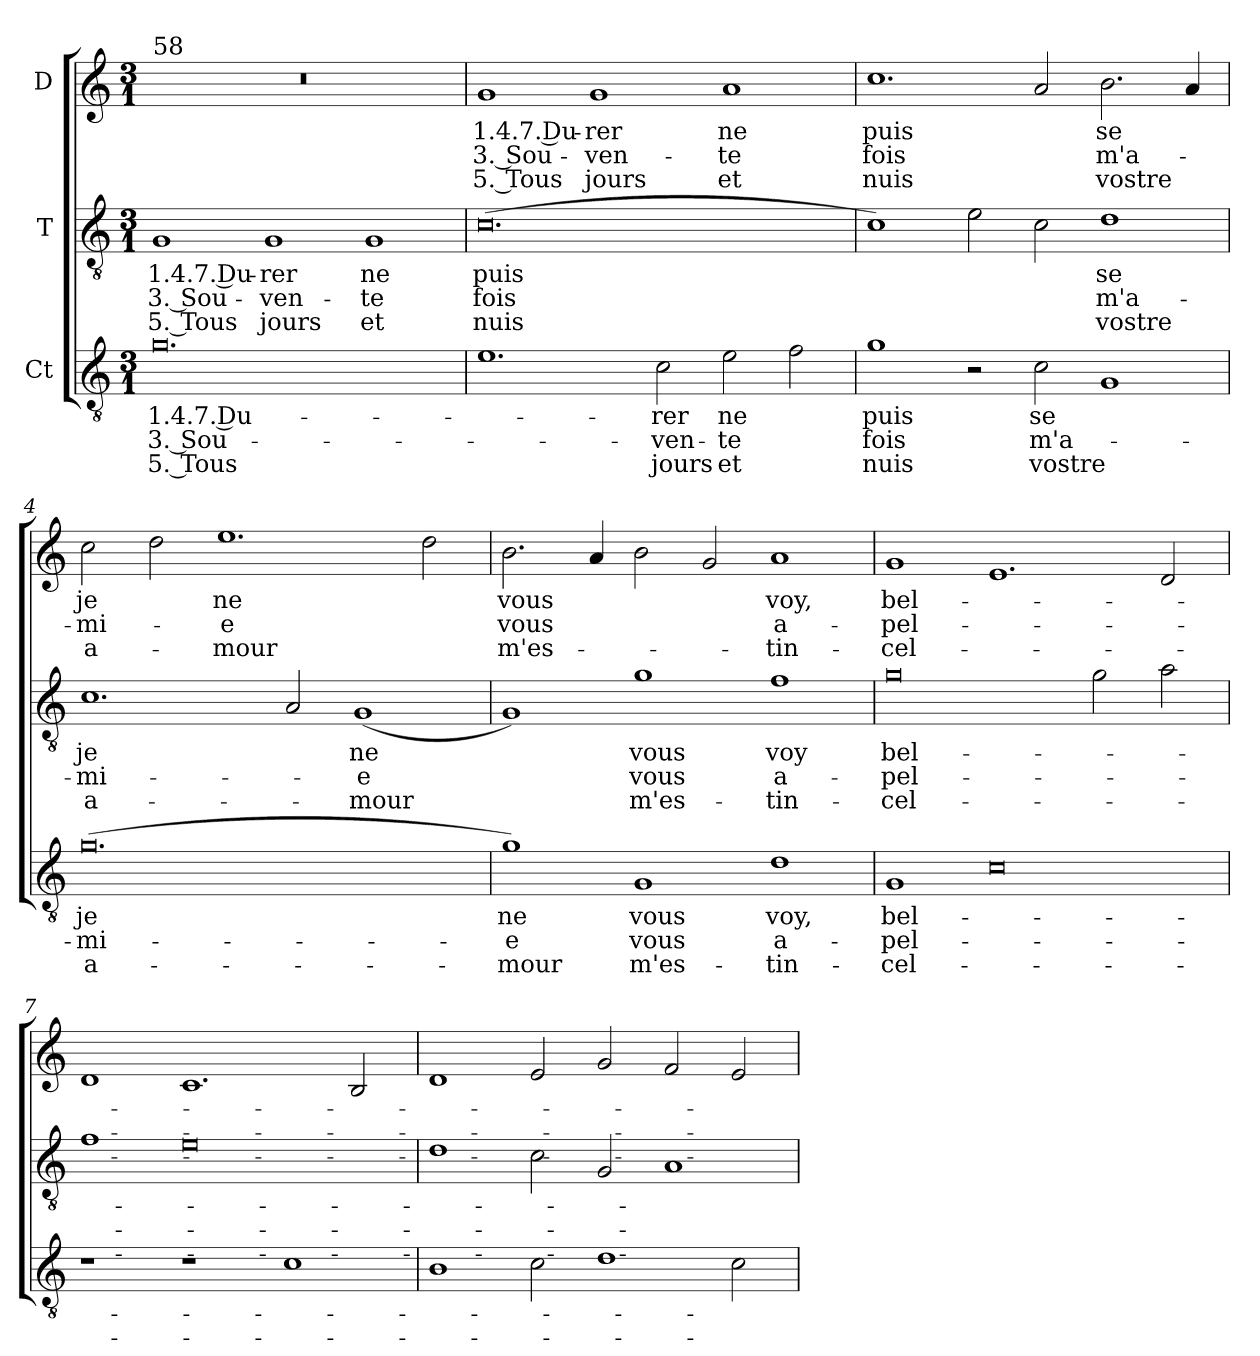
**kern	**text	**text	**text	**kern	**text	**text	**text	**kern	**text	**text	**text
*part3	*part3	*part3	*part3	*part2	*part2	*part2	*part2	*part1	*part1	*part1	*part1
*staff3	*staff3	*staff3	*staff3	*staff2	*staff2	*staff2	*staff2	*staff1	*staff1	*staff1	*staff1
*I"Ct	*	*	*	*I"T	*	*	*	*I"D	*	*	*
!!LO:PB:g=z
*clefGv2	*	*	*	*clefGv2	*	*	*	*clefG2	*	*	*
*ITrd7c12	*	*	*	*ITrd7c12	*	*	*	*	*	*	*
*k[]	*	*	*	*k[]	*	*	*	*k[]	*	*	*
*C:	*	*	*	*C:	*	*	*	*C:	*	*	*
*M3/1	*	*	*	*M3/1	*	*	*	*M3/1	*	*	*
=1	=1	=1	=1	=1	=1	=1	=1	=1	=1	=1	=1
!	!LO:LY:b:color=#000000	!LO:LY:b:color=#000000	!LO:LY:b:color=#000000	!	!	!	!	!	!	!	!
!	!	!	!	!	!	!	!	!LO:TX:a:t=58	!	!	!
!	!	!	!	!	!LO:LY:b:color=#000000	!LO:LY:b:color=#000000	!LO:LY:b:color=#000000	!	!	!	!
0.Gi\	1.4.7. Du-	3. Sou-	5. Tous	1GGi/	1.4.7. Du-	3. Sou-	5. Tous	0.r	.	.	.
!	!	!	!	!	!LO:LY:b:color=#000000	!LO:LY:b:color=#000000	!LO:LY:b:color=#000000	!	!	!	!
.	.	.	.	1GGi/	-rer	-ven-	jours	.	.	.	.
!	!	!	!	!	!LO:LY:b:color=#000000	!LO:LY:b:color=#000000	!LO:LY:b:color=#000000	!	!	!	!
.	.	.	.	1GGi/	ne	-te	et	.	.	.	.
=2	=2	=2	=2	=2	=2	=2	=2	=2	=2	=2	=2
!	!	!	!	!	!LO:LY:b:color=#000000	!LO:LY:b:color=#000000	!LO:LY:b:color=#000000	!	!	!	!
!	!	!	!	!	!	!	!	!	!LO:LY:b:color=#000000	!LO:LY:b:color=#000000	!LO:LY:b:color=#000000
1.Ei\	.	.	.	(0.Ci\	puis	fois	nuis	1gi/	1.4.7. Du-	3. Sou-	5. Tous
!	!	!	!	!	!	!	!	!	!LO:LY:b:color=#000000	!LO:LY:b:color=#000000	!LO:LY:b:color=#000000
.	.	.	.	.	.	.	.	1gi/	-rer	-ven-	jours
!	!LO:LY:b:color=#000000	!LO:LY:b:color=#000000	!LO:LY:b:color=#000000	!	!	!	!	!	!	!	!
2Ci\	-rer	-ven-	jours	.	.	.	.	.	.	.	.
!	!LO:LY:b:color=#000000	!LO:LY:b:color=#000000	!LO:LY:b:color=#000000	!	!	!	!	!	!	!	!
!	!	!	!	!	!	!	!	!	!LO:LY:b:color=#000000	!LO:LY:b:color=#000000	!LO:LY:b:color=#000000
2Ei\	ne	-te	et	.	.	.	.	1ai/	ne	-te	et
2Fi\	.	.	.	.	.	.	.	.	.	.	.
=3	=3	=3	=3	=3	=3	=3	=3	=3	=3	=3	=3
!	!LO:LY:b:color=#000000	!LO:LY:b:color=#000000	!LO:LY:b:color=#000000	!	!	!	!	!	!	!	!
!	!	!	!	!	!	!	!	!	!LO:LY:b:color=#000000	!LO:LY:b:color=#000000	!LO:LY:b:color=#000000
1Gi\	puis	fois	nuis	1Ci\)	.	.	.	1.cci\	puis	fois	nuis
2r	.	.	.	2Ei\	.	.	.	.	.	.	.
!	!LO:LY:b:color=#000000	!LO:LY:b:color=#000000	!LO:LY:b:color=#000000	!	!	!	!	!	!	!	!
2Ci\	se	m'a-	vostre	2Ci\	.	.	.	2ai/	.	.	.
!	!	!	!	!	!LO:LY:b:color=#000000	!LO:LY:b:color=#000000	!LO:LY:b:color=#000000	!	!	!	!
!	!	!	!	!	!	!	!	!	!LO:LY:b:color=#000000	!LO:LY:b:color=#000000	!LO:LY:b:color=#000000
1GGi/	.	.	.	1Di\	se	m'a-	vostre	2.bi\	se	m'a-	vostre
.	.	.	.	.	.	.	.	4ai/	.	.	.
=4	=4	=4	=4	=4	=4	=4	=4	=4	=4	=4	=4
!	!LO:LY:b:color=#000000	!LO:LY:b:color=#000000	!LO:LY:b:color=#000000	!	!	!	!	!	!	!	!
!	!	!	!	!	!LO:LY:b:color=#000000	!LO:LY:b:color=#000000	!LO:LY:b:color=#000000	!	!	!	!
!	!	!	!	!	!	!	!	!	!LO:LY:b:color=#000000	!LO:LY:b:color=#000000	!LO:LY:b:color=#000000
(0.Gi\	je	-mi-	a-	1.Ci\	je	-mi-	a-	2cci\	je	-mi-	a-
.	.	.	.	.	.	.	.	2ddi\	.	.	.
!	!	!	!	!	!	!	!	!	!LO:LY:b:color=#000000	!LO:LY:b:color=#000000	!LO:LY:b:color=#000000
.	.	.	.	.	.	.	.	1.eei\	ne	-e	-mour
.	.	.	.	2AAi/	.	.	.	.	.	.	.
!	!	!	!	!	!LO:LY:b:color=#000000	!LO:LY:b:color=#000000	!LO:LY:b:color=#000000	!	!	!	!
.	.	.	.	(1GGi/	ne	-e	-mour	.	.	.	.
.	.	.	.	.	.	.	.	2ddi\	.	.	.
!!LO:LB:g=z
=5	=5	=5	=5	=5	=5	=5	=5	=5	=5	=5	=5
!	!LO:LY:b:color=#000000	!LO:LY:b:color=#000000	!LO:LY:b:color=#000000	!	!	!	!	!	!	!	!
!	!	!	!	!	!	!	!	!	!LO:LY:b:color=#000000	!LO:LY:b:color=#000000	!LO:LY:b:color=#000000
1Gi\)	ne	-e	-mour	1GGi/)	.	.	.	2.bi\	vous	vous	m'es-
.	.	.	.	.	.	.	.	4ai/	.	.	.
!	!LO:LY:b:color=#000000	!LO:LY:b:color=#000000	!LO:LY:b:color=#000000	!	!	!	!	!	!	!	!
!	!	!	!	!	!LO:LY:b:color=#000000	!LO:LY:b:color=#000000	!LO:LY:b:color=#000000	!	!	!	!
1GGi/	vous	vous	m'es-	1Gi\	vous	vous	m'es-	2bi\	.	.	.
.	.	.	.	.	.	.	.	2gi/	.	.	.
!	!LO:LY:b:color=#000000	!LO:LY:b:color=#000000	!LO:LY:b:color=#000000	!	!	!	!	!	!	!	!
!	!	!	!	!	!LO:LY:b:color=#000000	!LO:LY:b:color=#000000	!LO:LY:b:color=#000000	!	!	!	!
!	!	!	!	!	!	!	!	!	!LO:LY:b:color=#000000	!LO:LY:b:color=#000000	!LO:LY:b:color=#000000
1Di\	voy,	a-	-tin-	1Fi\	voy	a-	-tin-	1ai/	voy,	a-	-tin-
=6	=6	=6	=6	=6	=6	=6	=6	=6	=6	=6	=6
!	!LO:LY:b:color=#000000	!LO:LY:b:color=#000000	!LO:LY:b:color=#000000	!	!	!	!	!	!	!	!
!	!	!	!	!	!LO:LY:b:color=#000000	!LO:LY:b:color=#000000	!LO:LY:b:color=#000000	!	!	!	!
!	!	!	!	!	!	!	!	!	!LO:LY:b:color=#000000	!LO:LY:b:color=#000000	!LO:LY:b:color=#000000
1GGi/	bel-	-pel-	-cel-	0Gi\	bel-	-pel-	-cel-	1gi/	bel-	-pel-	-cel-
0Ci\	.	.	.	.	.	.	.	1.ei/	.	.	.
.	.	.	.	2Gi\	.	.	.	.	.	.	.
.	.	.	.	2Ai\	.	.	.	2di/	.	.	.
=7	=7	=7	=7	=7	=7	=7	=7	=7	=7	=7	=7
1r	.	.	.	1Fi\	.	.	.	1di/	.	.	.
1r	.	.	.	0Ei\	.	.	.	1.ci/	.	.	.
1Ci\	.	.	.	.	.	.	.	.	.	.	.
.	.	.	.	.	.	.	.	2Bi/	.	.	.
=8	=8	=8	=8	=8	=8	=8	=8	=8	=8	=8	=8
1BBi/	.	.	.	1Di\	.	.	.	1di/	.	.	.
2Ci\	.	.	.	2Ci\	.	.	.	2ei/	.	.	.
1Di\	.	.	.	2GGi/	.	.	.	2gi/	.	.	.
.	.	.	.	1AAi/	.	.	.	2fi/	.	.	.
2Ci\	.	.	.	.	.	.	.	2ei/	.	.	.
=	=	=	=	=	=	=	=	=	=	=	=
*-	*-	*-	*-	*-	*-	*-	*-	*-	*-	*-	*-
